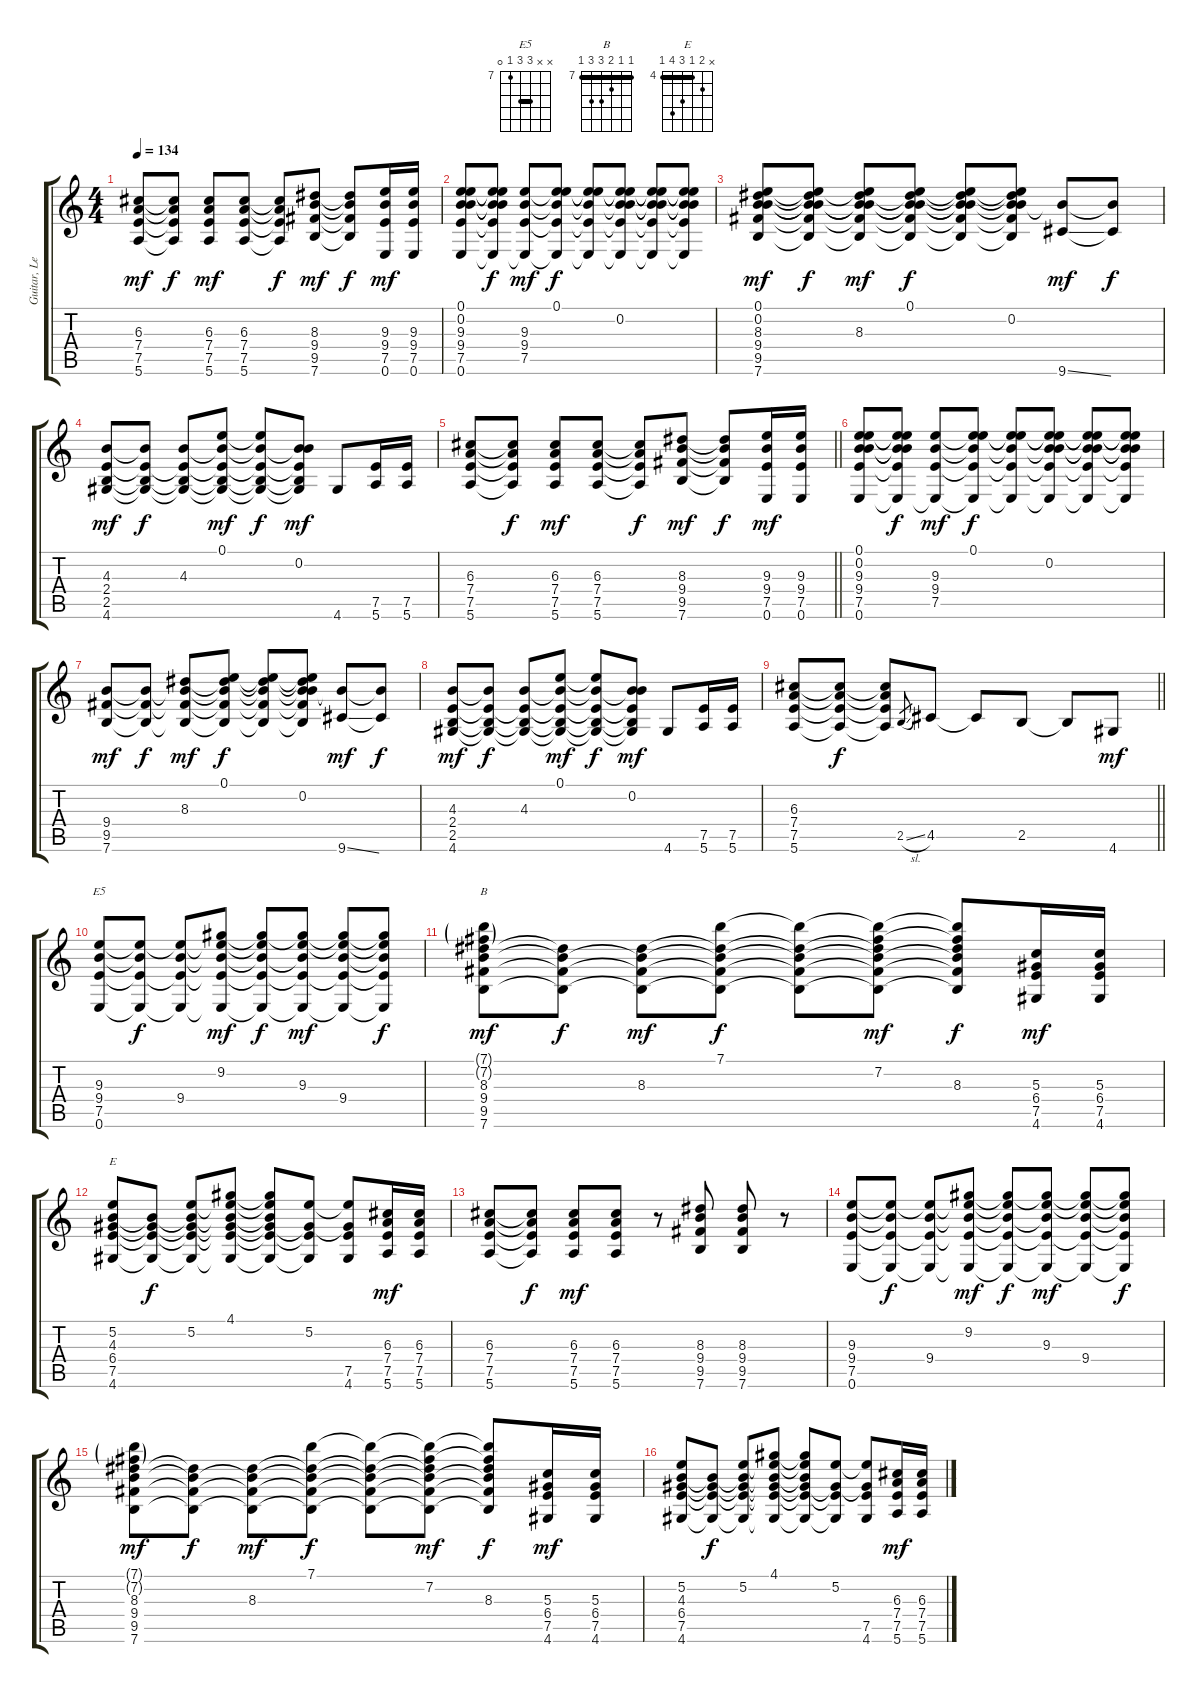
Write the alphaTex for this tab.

\track ("Guitar, Lead" "Guitar, Le") {instrument overdrivenguitar}
\staff {score tabs}
\tuning (E4 B3 G3 D3 A2 E2) {hide}
\chord ("E5" x x 9 9 7 0) {firstfret 7 barre 9}
\chord ("B" 7 7 8 9 9 7) {firstfret 7 barre 7}
\chord ("E" x 5 4 6 7 4) {firstfret 4 barre 4}
\ts (4 4)
\tempo 134
\clef g2
\ks c
(6.3 7.4 7.5 5.6).8{dy mf} (6.3{t} 7.4{t} 7.5{t} 5.6{t}).8{dy f} (6.3 7.4 7.5 5.6).8{dy mf} (6.3 7.4 7.5 5.6).8 (6.3{t} 7.4{t} 7.5{t} 5.6{t}).8{dy f} (8.3 9.4 9.5 7.6).8{dy mf} (8.3{t} 9.4{t} 9.5{t} 7.6{t}).8{dy f} (9.3 9.4 7.5 0.6).16{dy mf} (9.3 9.4 7.5 0.6).16 |
(0.1 0.2 9.3 9.4 7.5 0.6).8 (0.1{t} 0.2{t} 9.3{t} 9.4{t} 7.5{t} 0.6{t}).8{dy f} (9.3 9.4 7.5 0.6{t}).8{dy mf} (0.1 9.3{t} 9.4{t} 7.5{t} 0.6{t}).8{dy f} (0.1{t} 9.3{t} 9.4{t} 7.5{t} 0.6{t}).8 (0.1{t} 0.2 9.3{t} 9.4{t} 7.5{t} 0.6{t}).8 (0.1{t} 0.2{t} 9.3{t} 9.4{t} 7.5{t} 0.6{t}).8 (0.1{t} 0.2{t} 9.3{t} 9.4{t} 7.5{t} 0.6{t}).8 |
(0.1 0.2 8.3 9.4 9.5 7.6).8{dy mf} (0.1{t} 0.2{t} 8.3{t} 9.4{t} 9.5{t} 7.6{t}).8{dy f} (0.1{t} 0.2{t} 8.3 9.4{t} 9.5{t} 7.6{t}).8{dy mf} (0.1 0.2{t} 8.3{t} 9.4{t} 9.5{t} 7.6{t}).8{dy f} (0.1{t} 0.2{t} 8.3{t} 9.4{t} 9.5{t} 7.6{t}).8 (0.1{t} 0.2 8.3{t} 9.4{t} 9.5{t} 7.6{t}).8 (0.2{t} 9.6{ss}).8{dy mf} (0.2{t} 9.6{t}).8{dy f} |
(4.3 2.4 2.5 4.6).8{dy mf} (4.3{t} 2.4{t} 2.5{t} 4.6{t}).8{dy f} (4.3 2.4{t} 2.5{t} 4.6{t}).8 (0.1 4.3{t} 2.4{t} 2.5{t} 4.6{t}).8{dy mf} (0.1{t} 4.3{t} 2.4{t} 2.5{t} 4.6{t}).8{dy f} (0.2 4.3{t} 2.4{t} 2.5{t} 4.6{t}).8{dy mf} 4.6.8 (7.5 5.6).16 (7.5 5.6).16 |
\barLineRight lightlight
(6.3 7.4 7.5 5.6).8 (6.3{t} 7.4{t} 7.5{t} 5.6{t}).8{dy f} (6.3 7.4 7.5 5.6).8{dy mf} (6.3 7.4 7.5 5.6).8 (6.3{t} 7.4{t} 7.5{t} 5.6{t}).8{dy f} (8.3 9.4 9.5 7.6).8{dy mf} (8.3{t} 9.4{t} 9.5{t} 7.6{t}).8{dy f} (9.3 9.4 7.5 0.6).16{dy mf} (9.3 9.4 7.5 0.6).16 |
(0.1 0.2 9.3 9.4 7.5 0.6).8 (0.1{t} 0.2{t} 9.3{t} 9.4{t} 7.5{t} 0.6{t}).8{dy f} (9.3 9.4 7.5 0.6{t}).8{dy mf} (0.1 9.3{t} 9.4{t} 7.5{t} 0.6{t}).8{dy f} (0.1{t} 9.3{t} 9.4{t} 7.5{t} 0.6{t}).8 (0.1{t} 0.2 9.3{t} 9.4{t} 7.5{t} 0.6{t}).8 (0.1{t} 0.2{t} 9.3{t} 9.4{t} 7.5{t} 0.6{t}).8 (0.1{t} 0.2{t} 9.3{t} 9.4{t} 7.5{t} 0.6{t}).8 |
(9.4 9.5 7.6).8{dy mf} (9.4{t} 9.5{t} 7.6{t}).8{dy f} (8.3 9.4{t} 9.5{t} 7.6{t}).8{dy mf} (0.1 8.3{t} 9.4{t} 9.5{t} 7.6{t}).8{dy f} (0.1{t} 8.3{t} 9.4{t} 9.5{t} 7.6{t}).8 (0.1{t} 0.2 8.3{t} 9.4{t} 9.5{t} 7.6{t}).8 (0.2{t} 9.6{ss}).8{dy mf} (0.2{t} 9.6{t}).8{dy f} |
(4.3 2.4 2.5 4.6).8{dy mf} (4.3{t} 2.4{t} 2.5{t} 4.6{t}).8{dy f} (4.3 2.4{t} 2.5{t} 4.6{t}).8 (0.1 4.3{t} 2.4{t} 2.5{t} 4.6{t}).8{dy mf} (0.1{t} 4.3{t} 2.4{t} 2.5{t} 4.6{t}).8{dy f} (0.2 4.3{t} 2.4{t} 2.5{t} 4.6{t}).8{dy mf} 4.6.8 (7.5 5.6).16 (7.5 5.6).16 |
\barLineRight lightlight
(6.3 7.4 7.5 5.6).8 (6.3{t} 7.4{t} 7.5{t} 5.6{t}).8{dy f} (6.3{t} 7.4{t} 7.5{t} 5.6{t}).8 2.5{sl}.8{gr} 4.5.8 4.5{t}.8 2.5.8 2.5{t}.8 4.6.8{dy mf} |
(9.3 9.4 7.5 0.6).8{ch "E5"} (9.3{t} 9.4{t} 7.5{t} 0.6{t}).8{dy f} (9.3{t} 9.4 7.5{t} 0.6{t}).8 (9.2 9.3{t} 9.4{t} 7.5{t} 0.6{t}).8{dy mf} (9.2{t} 9.3{t} 9.4{t} 7.5{t} 0.6{t}).8{dy f} (9.2{t} 9.3 9.4{t} 7.5{t} 0.6{t}).8{dy mf} (9.2{t} 9.3{t} 9.4 7.5{t} 0.6{t}).8 (9.2{t} 9.3{t} 9.4{t} 7.5{t} 0.6{t}).8{dy f} |
(7.1{g} 7.2{g} 8.3 9.4 9.5 7.6).8{ch "B" dy mf} (8.3{t} 9.4{t} 9.5{t} 7.6{t}).8{dy f} (8.3 9.4{t} 9.5{t} 7.6{t}).8{dy mf} (7.1 8.3{t} 9.4{t} 9.5{t} 7.6{t}).8{dy f} (7.1{t} 8.3{t} 9.4{t} 9.5{t} 7.6{t}).8 (7.1{t} 7.2 8.3{t} 9.4{t} 9.5{t} 7.6{t}).8{dy mf} (7.1{t} 7.2{t} 8.3 9.4{t} 9.5{t} 7.6{t}).8{dy f} (5.3 6.4 7.5 4.6).16{dy mf} (5.3 6.4 7.5 4.6).16 |
(5.2 4.3 6.4 7.5 4.6).8{ch "E"} (4.3{t} 6.4{t} 7.5{t} 4.6{t}).8{dy f} (5.2 4.3{t} 6.4{t} 7.5{t} 4.6{t}).8 (4.1 5.2{t} 4.3{t} 6.4{t} 7.5{t} 4.6{t}).8 (4.1{t} 5.2{t} 4.3{t} 6.4{t} 7.5{t} 4.6{t}).8 (5.2 6.4{t} 7.5{t} 4.6{t}).8 (5.2{t} 6.4{t} 7.5 4.6).8 (6.3 7.4 7.5 5.6).16{dy mf} (6.3 7.4 7.5 5.6).16 |
(6.3 7.4 7.5 5.6).8 (6.3{t} 7.4{t} 7.5{t} 5.6{t}).8{dy f} (6.3 7.4 7.5 5.6).8{dy mf} (6.3 7.4 7.5 5.6).8 r.8 (8.3 9.4 9.5 7.6).8 (8.3 9.4 9.5 7.6).8 r.8 |
(9.3 9.4 7.5 0.6).8 (9.3{t} 9.4{t} 7.5{t} 0.6{t}).8{dy f} (9.3{t} 9.4 7.5{t} 0.6{t}).8 (9.2 9.3{t} 9.4{t} 7.5{t} 0.6{t}).8{dy mf} (9.2{t} 9.3{t} 9.4{t} 7.5{t} 0.6{t}).8{dy f} (9.2{t} 9.3 9.4{t} 7.5{t} 0.6{t}).8{dy mf} (9.2{t} 9.3{t} 9.4 7.5{t} 0.6{t}).8 (9.2{t} 9.3{t} 9.4{t} 7.5{t} 0.6{t}).8{dy f} |
(7.1{g} 7.2{g} 8.3 9.4 9.5 7.6).8{dy mf} (8.3{t} 9.4{t} 9.5{t} 7.6{t}).8{dy f} (8.3 9.4{t} 9.5{t} 7.6{t}).8{dy mf} (7.1 8.3{t} 9.4{t} 9.5{t} 7.6{t}).8{dy f} (7.1{t} 8.3{t} 9.4{t} 9.5{t} 7.6{t}).8 (7.1{t} 7.2 8.3{t} 9.4{t} 9.5{t} 7.6{t}).8{dy mf} (7.1{t} 7.2{t} 8.3 9.4{t} 9.5{t} 7.6{t}).8{dy f} (5.3 6.4 7.5 4.6).16{dy mf} (5.3 6.4 7.5 4.6).16 |
(5.2 4.3 6.4 7.5 4.6).8 (4.3{t} 6.4{t} 7.5{t} 4.6{t}).8{dy f} (5.2 4.3{t} 6.4{t} 7.5{t} 4.6{t}).8 (4.1 5.2{t} 4.3{t} 6.4{t} 7.5{t} 4.6{t}).8 (4.1{t} 5.2{t} 4.3{t} 6.4{t} 7.5{t} 4.6{t}).8 (5.2 6.4{t} 7.5{t} 4.6{t}).8 (5.2{t} 6.4{t} 7.5 4.6).8 (6.3 7.4 7.5 5.6).16{dy mf} (6.3 7.4 7.5 5.6).16
